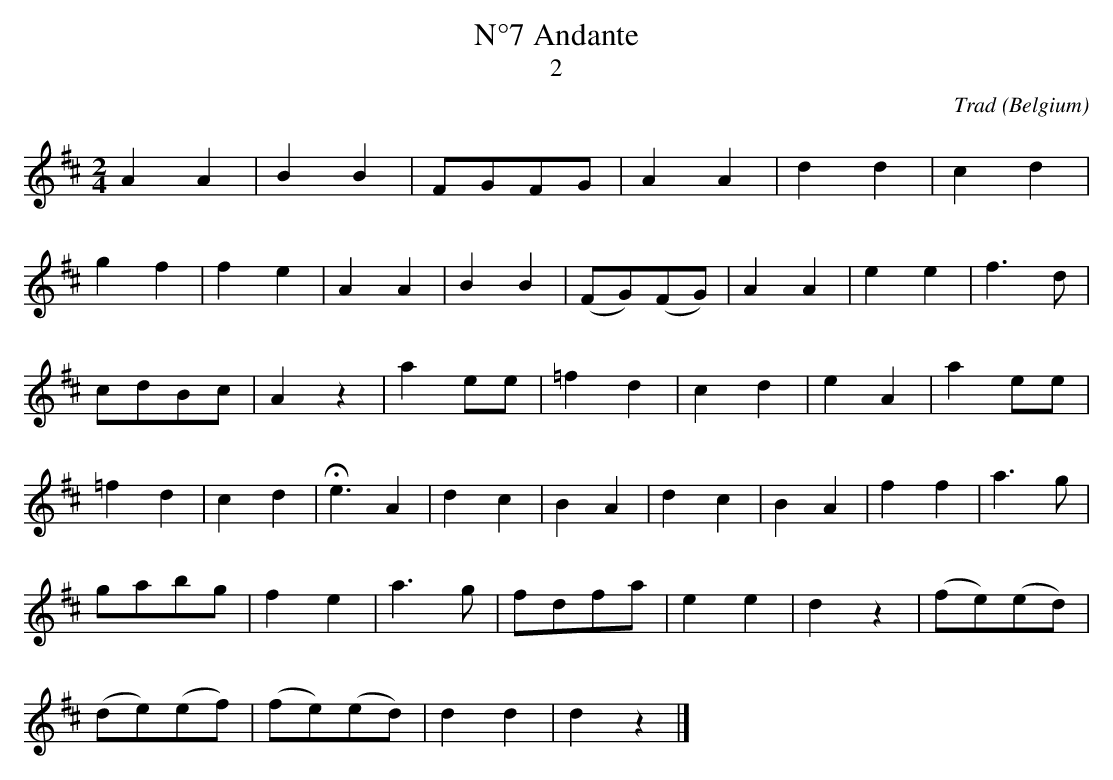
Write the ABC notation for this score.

X:1
T:N°7 Andante
T:2
C:Trad
O:Belgium
M:2/4
L:1/8
K:Dmaj
A2A2|B2B2|FGFG|A2A2|d2d2|c2d2|
g2f2|f2e2|A2A2|B2B2|(FG)(FG)|A2A2|e2e2|f3d|
cdBc|A2z2|a2ee|=f2d2|c2d2|e2A2|a2ee|
=f2d2|c2d2|!fermata!e3A2|d2c2|B2A2|d2c2|B2A2|f2f2|a3g|
gabg|f2e2|a3g|fdfa|e2e2|d2z2|(fe)(ed)|
(de)(ef)|(fe)(ed)|d2d2|d2z2|]
